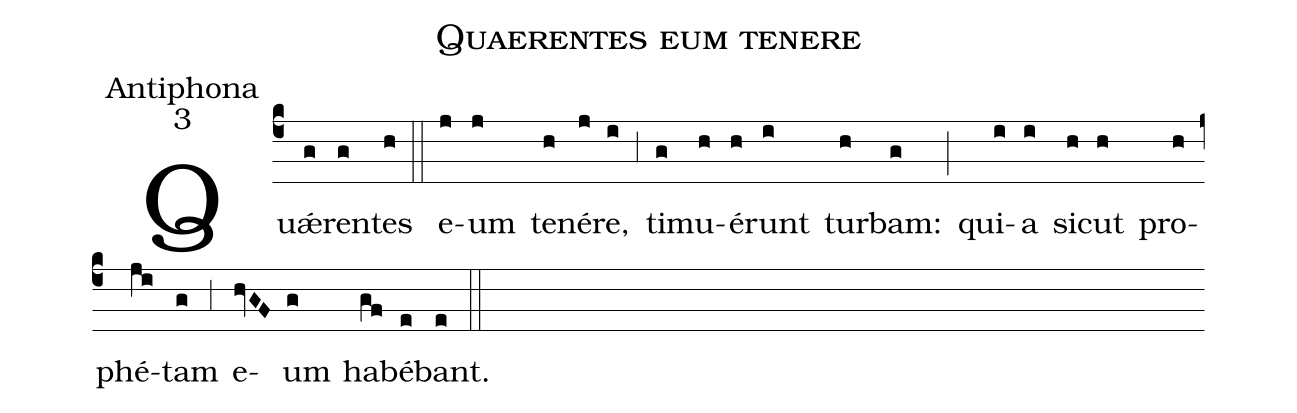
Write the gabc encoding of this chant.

name:Quaerentes eum tenere;
office-part:Antiphona;
mode:3;
%%
(c4) Qu{<sp>'ae</sp>}(g)ren(g)tes(h) (::)
e(j)um(j) te(h)né(j)re,(i) (,3) ti(g)mu(h)é(h)runt(i) tur(h)bam:(g) (;) qui(i)a(i) si(h)cut(h) pro(h)phé(ji)tam(g) (,3) e(hvGF)um(g) ha(gf)bé(e)bant.(e) (::)
